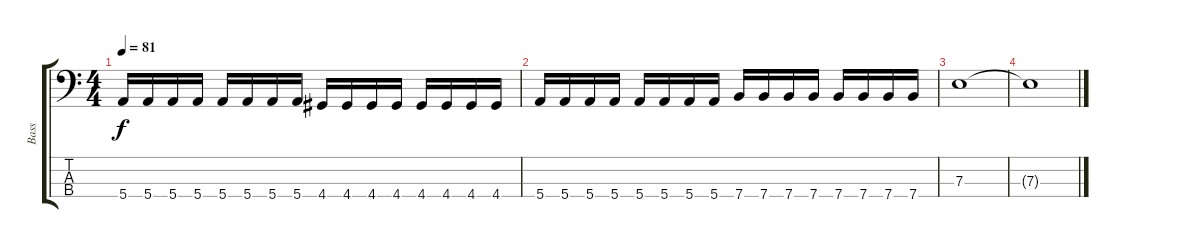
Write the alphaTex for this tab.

\track ("Bass" "Bass") {instrument electricbassfinger}
\staff {score tabs}
\tuning (G2 D2 A1 E1) {hide}
\ts (4 4)
\tempo 81
\clef f4
\ks c
5.4.16{dy f} 5.4.16 5.4.16 5.4.16 5.4.16 5.4.16 5.4.16 5.4.16 4.4.16 4.4.16 4.4.16 4.4.16 4.4.16 4.4.16 4.4.16 4.4.16 |
5.4.16 5.4.16 5.4.16 5.4.16 5.4.16 5.4.16 5.4.16 5.4.16 7.4.16 7.4.16 7.4.16 7.4.16 7.4.16 7.4.16 7.4.16 7.4.16 |
7.3.1 |
7.3{t}.1
